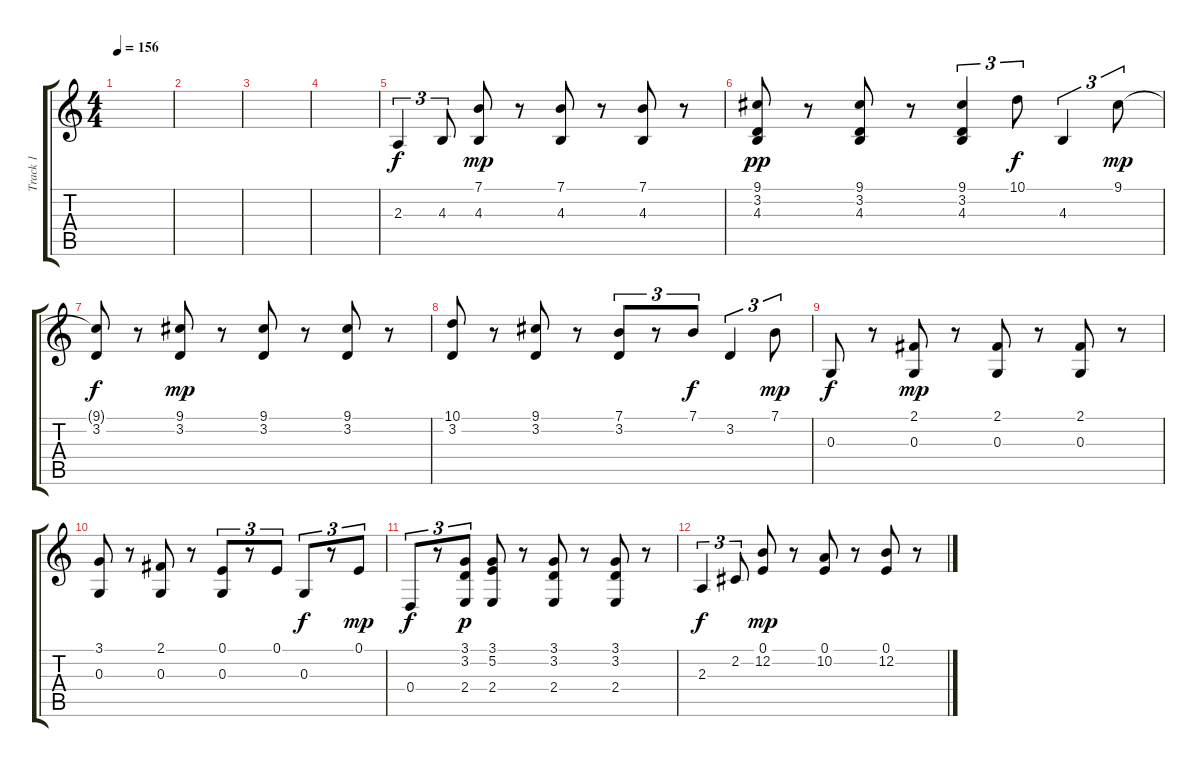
\track ("Track 1" "Track 1") {instrument electricpiano1}
\staff {score tabs}
\tuning (E4 B3 G3 D3 A2 E2) {hide}
\ts (4 4)
\tempo 156
\clef g2
\ks c
|
|
|
|
2.3.4{tu (3 2) dy f} 4.3.8{tu (3 2)} (7.1 4.3).8{dy mp} r.8 (7.1 4.3).8 r.8 (7.1 4.3).8 r.8 |
(9.1 3.2 4.3).8{dy pp} r.8 (9.1 3.2 4.3).8 r.8 (9.1 3.2 4.3).4{tu (3 2)} 10.1.8{tu (3 2) dy f} 4.3.4{tu (3 2)} 9.1.8{tu (3 2) dy mp} |
(9.1{t} 3.2).8{dy f} r.8 (9.1 3.2).8{dy mp} r.8 (9.1 3.2).8 r.8 (9.1 3.2).8 r.8 |
(10.1 3.2).8 r.8 (9.1 3.2).8 r.8 (7.1 3.2).8{tu (3 2)} r.8{tu (3 2)} 7.1.8{tu (3 2) dy f} 3.2.4{tu (3 2)} 7.1.8{tu (3 2) dy mp} |
0.3.8{dy f} r.8 (2.1 0.3).8{dy mp} r.8 (2.1 0.3).8 r.8 (2.1 0.3).8 r.8 |
(3.1 0.3).8 r.8 (2.1 0.3).8 r.8 (0.1 0.3).8{tu (3 2)} r.8{tu (3 2)} 0.1.8{tu (3 2)} 0.3.8{tu (3 2) dy f} r.8{tu (3 2)} 0.1.8{tu (3 2) dy mp} |
0.4.8{tu (3 2) dy f} r.8{tu (3 2)} (3.1 3.2 2.4).8{tu (3 2) dy p} (3.1 5.2 2.4).8 r.8 (3.1 3.2 2.4).8 r.8 (3.1 3.2 2.4).8 r.8 |
2.3.4{tu (3 2) dy f} 2.2.8{tu (3 2)} (0.1 12.2).8{dy mp} r.8 (0.1 10.2).8 r.8 (0.1 12.2).8 r.8
